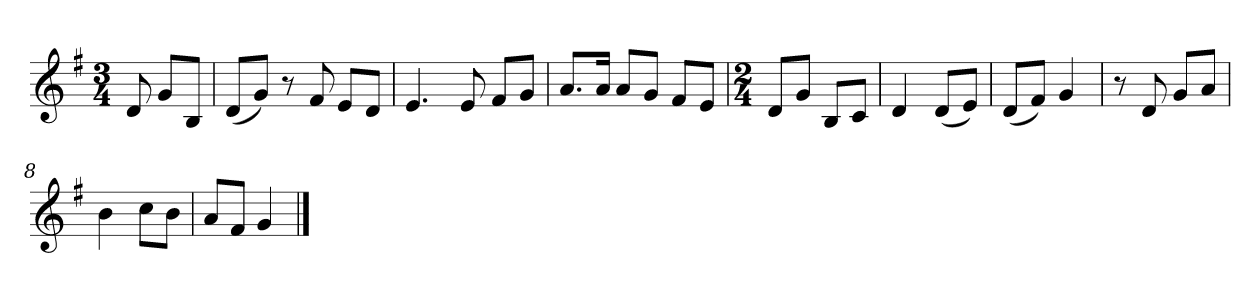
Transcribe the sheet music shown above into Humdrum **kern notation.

**kern
*part1
*staff1
*k[f#]
*M3/4
*MM120
=
8d
8gL
8BJ
=1
(8dL
8gJ)
8r
8f#
8eL
8dJ
=2
4.e
8e
8f#L
8gJ
=3
8.aL
16aJk
8aL
8gJ
8f#L
8eJ
=4
*M2/4
8dL
8gJ
8BL
8cJ
=5
4d
(8dL
8eJ)
=6
(8dL
8f#J)
4g
=7
8r
8d
8gL
8aJ
=8
4b
8ccL
8bJ
=9
8aL
8f#J
4g
==
*-
